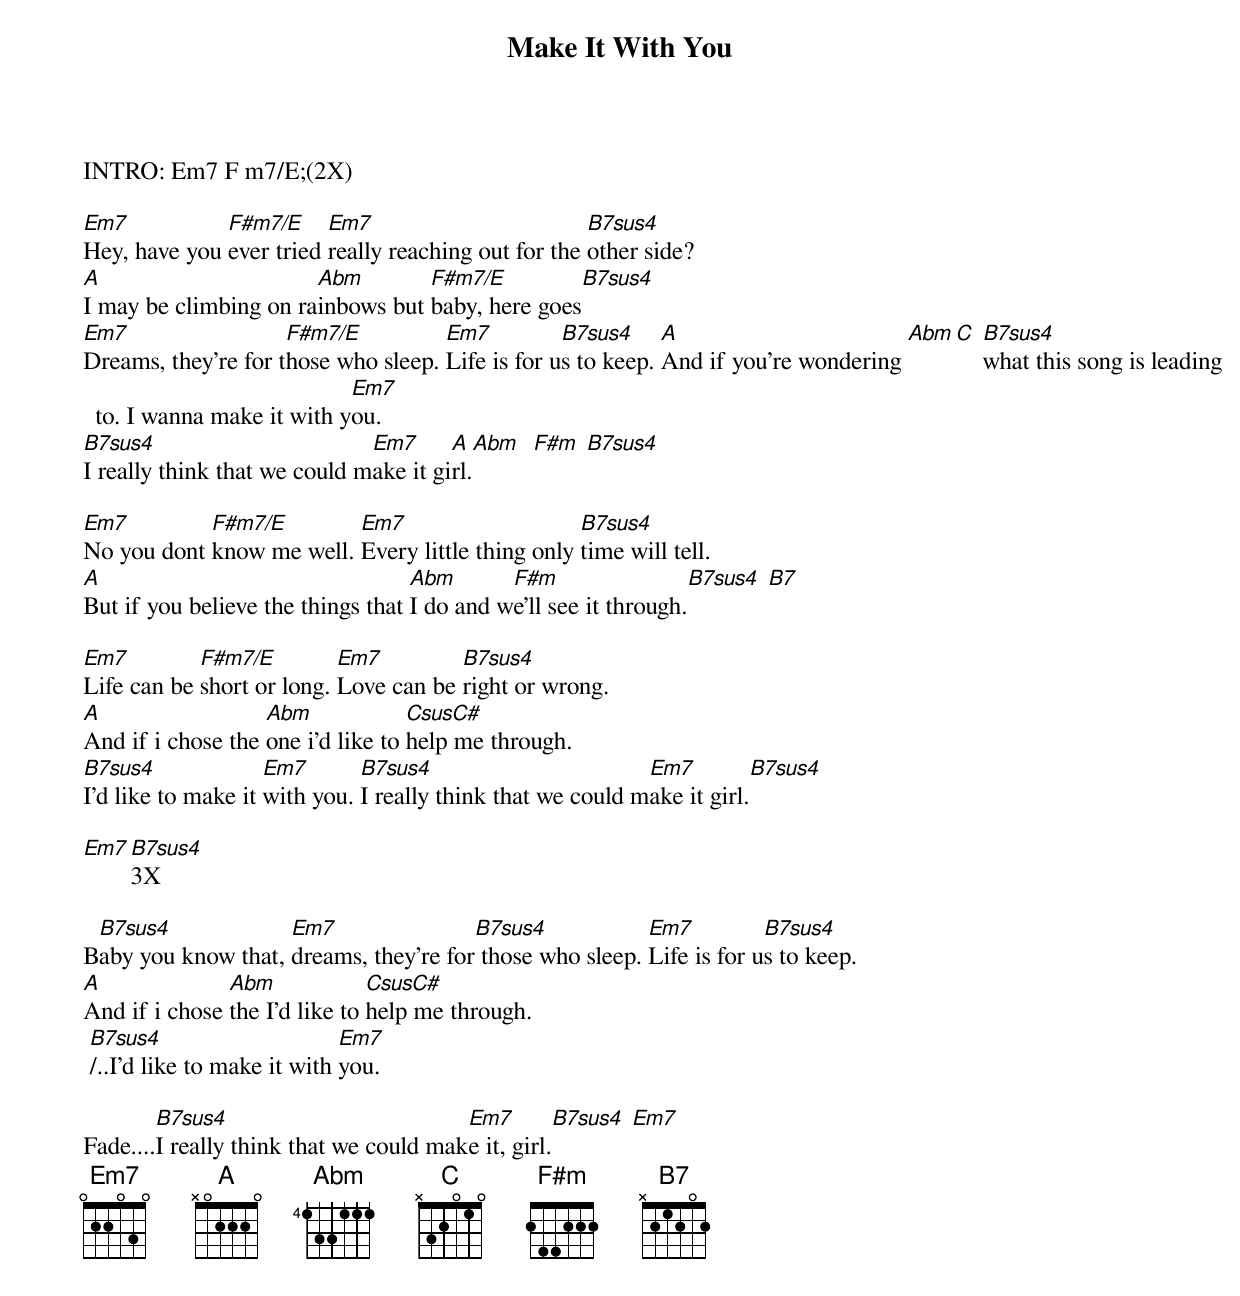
{title:Make It With You}
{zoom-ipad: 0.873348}

INTRO: Em7 F m7/E;(2X)

[Em7]Hey, have you [F#m7/E]ever tried [Em7]really reaching out for the [B7sus4]other side?
[A]I may be climbing on ra[Abm]inbows but [F#m7/E]baby, here goes[B7sus4]
[Em7]Dreams, they're for t[F#m7/E]hose who sleep. [Em7]Life is for u[B7sus4]s to keep. [A]And if you're wondering [Abm][C] [B7sus4]what this song is leading to. I wanna make it with y[Em7]ou.
[B7sus4]I really think that we could m[Em7]ake it gi[A]rl.[Abm]  [F#m] [B7sus4]

[Em7]No you dont [F#m7/E]know me well. [Em7]Every little thing only [B7sus4]time will tell.
[A]But if you believe the things that [Abm]I do and w[F#m]e'll see it through.[B7sus4] [B7]

[Em7]Life can be [F#m7/E]short or long. [Em7]Love can be [B7sus4]right or wrong.
[A]And if i chose the [Abm]one i'd like to [CsusC#]help me through.
[B7sus4]I'd like to make it [Em7]with you. [B7sus4]I really think that we could m[Em7]ake it girl.[B7sus4]

[Em7][B7sus4]3X

B[B7sus4]aby you know that, [Em7]dreams, they're for[B7sus4] those who sleep. [Em7]Life is for u[B7sus4]s to keep.
[A]And if i chose [Abm]the I'd like to [CsusC#]help me through.
 [B7sus4]/..I'd like to make it with [Em7]you.

Fade....[B7sus4]I really think that we could mak[Em7]e it, girl.[B7sus4] [Em7]
